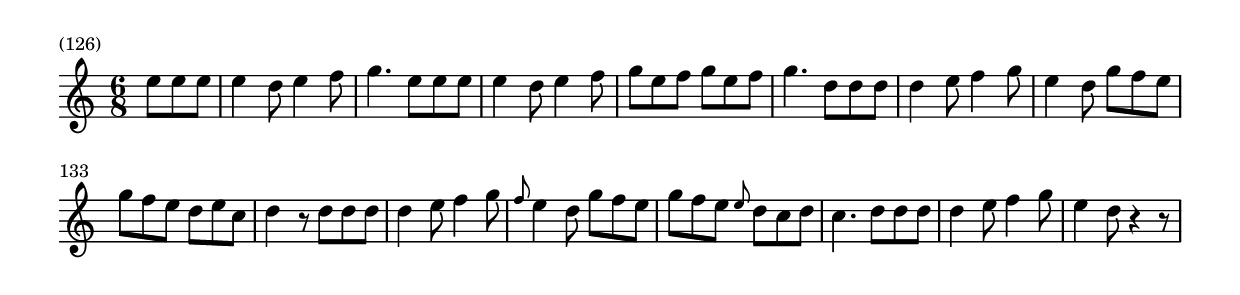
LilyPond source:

\version "2.18.0"

\header {
  % Voreingestellte LilyPond-Tagline entfernen
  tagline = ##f
}

\layout {
  \context {
    \Score
    %\remove "Bar_number_engraver"
  }
}

global = {
  \key c \major
  \numericTimeSignature
  \time 6/8
  \partial 4.
}

violin = \relative c'' {
  \global
  \set Score.barNumberVisibility = #all-bar-numbers-visible
  \set Score.currentBarNumber = #126
  \override Score.BarNumber.self-alignment-X = #LEFT
  \bar "" e8 e e 
  e4 d8 e4 f8
  g4. e8 e e
  e4 d8 e4 f8
  g e f g e f
  g4. d8 d d
  d4 e8 f4 g8
  e4 d8 g f e
  g f e d e c
  d4 r8 d d d
  d4 e8 f4 g8
  \grace f8 e4d8 g f e
  g f e \grace e8 d c d
  c4. d8 d d
  d4 e8 f4 g8
  e4 d8 r4 r8
  
}

\score {
  \new Staff \with {
    %instrumentName = "Violine"
  } \violin
  \layout { indent = #0 }
}
